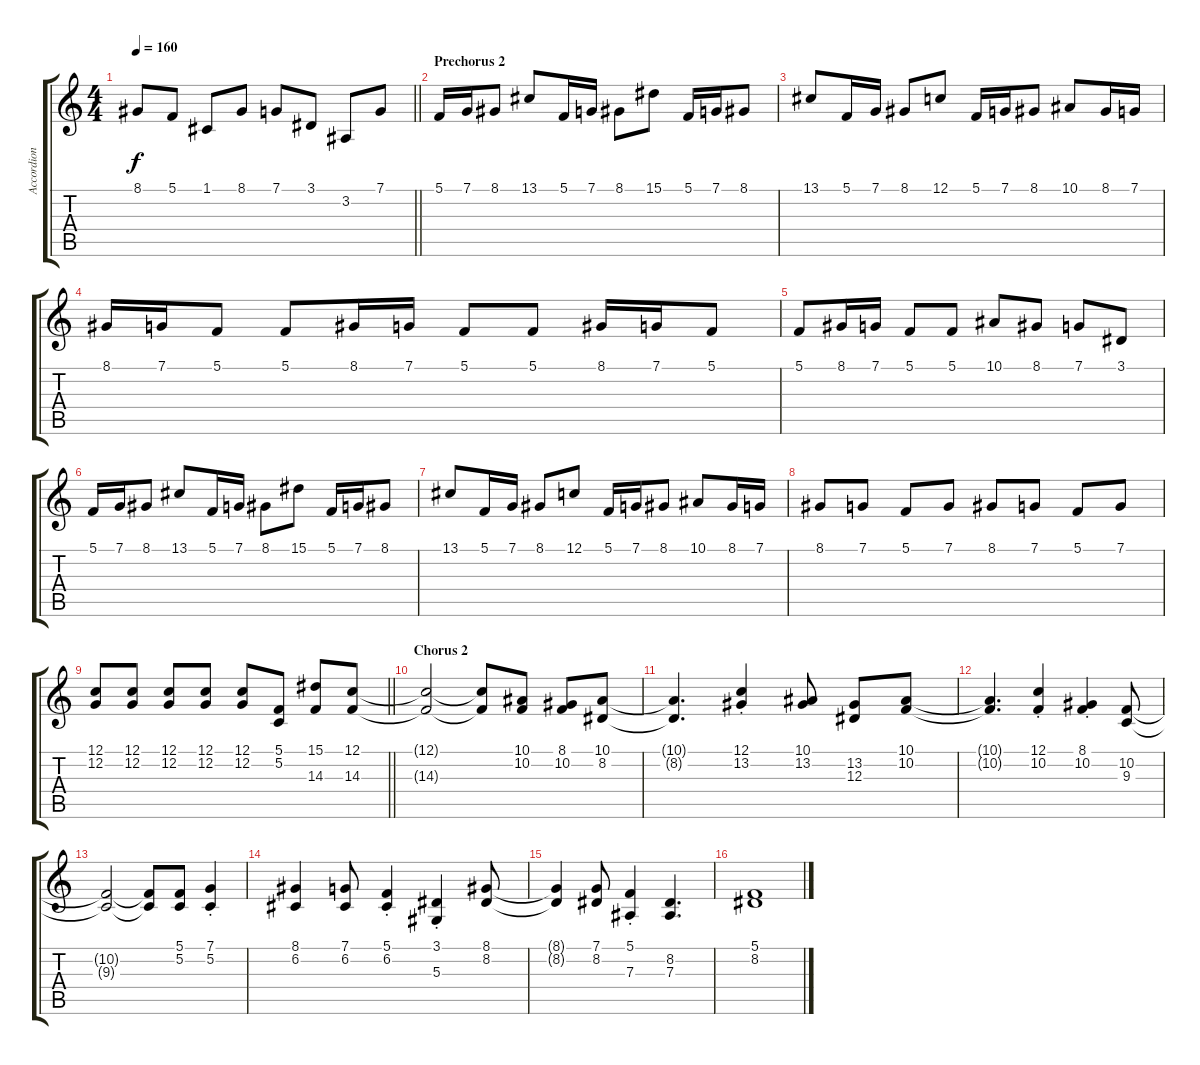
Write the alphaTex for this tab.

\track ("Accordion" "Accordion") {instrument accordion}
\staff {score tabs}
\tuning (C4 G3 Eb3 Bb2 F2 C2) {hide}
\ts (4 4)
\tempo 160
\clef g2
\barLineRight lightlight
\ks c
8.1.8{dy f} 5.1.8 1.1.8 8.1.8 7.1.8 3.1.8 3.2.8 7.1.8 |
\section ("" "Prechorus 2")
5.1.16 7.1.16 8.1.8 13.1.8 5.1.16 7.1.16 8.1.8 15.1.8 5.1.16 7.1.16 8.1.8 |
13.1.8 5.1.16 7.1.16 8.1.8 12.1.8 5.1.16 7.1.16 8.1.8 10.1.8 8.1.16 7.1.16 |
8.1.16 7.1.16 5.1.8 5.1.8 8.1.16 7.1.16 5.1.8 5.1.8 8.1.16 7.1.16 5.1.8 |
5.1.8 8.1.16 7.1.16 5.1.8 5.1.8 10.1.8 8.1.8 7.1.8 3.1.8 |
5.1.16 7.1.16 8.1.8 13.1.8 5.1.16 7.1.16 8.1.8 15.1.8 5.1.16 7.1.16 8.1.8 |
13.1.8 5.1.16 7.1.16 8.1.8 12.1.8 5.1.16 7.1.16 8.1.8 10.1.8 8.1.16 7.1.16 |
8.1.8 7.1.8 5.1.8 7.1.8 8.1.8 7.1.8 5.1.8 7.1.8 |
\barLineRight lightlight
(12.1 12.2).8 (12.1 12.2).8 (12.1 12.2).8 (12.1 12.2).8 (12.1 12.2).8 (5.1 5.2).8 (15.1 14.3).8 (12.1 14.3).8 |
\section ("" "Chorus 2")
(12.1{t} 14.3{t}).2 (12.1{t} 14.3{t}).8 (10.1 10.2).8 (8.1 10.2).8 (10.1 8.2).8 |
(10.1{t} 8.2{t}).4{d} (12.1{st} 13.2{st}).4 (10.1 13.2).8 (13.2 12.3).8 (10.1 10.2).8 |
(10.1{t} 10.2{t}).4{d} (12.1{st} 10.2{st}).4 (8.1{st} 10.2{st}).4 (10.2 9.3).8 |
(10.2{t} 9.3{t}).2 (10.2{t} 9.3{t}).8 (5.1 5.2).8 (7.1{st} 5.2{st}).4 |
(8.1 6.2).4 (7.1 6.2).8 (5.1{st} 6.2{st}).4 (3.1{st} 5.3{st}).4 (8.1 8.2).8 |
(8.1{t} 8.2{t}).4 (7.1 8.2).8 (5.1{st} 7.3{st}).4 (8.2 7.3).4{d} |
(5.1 8.2).1
